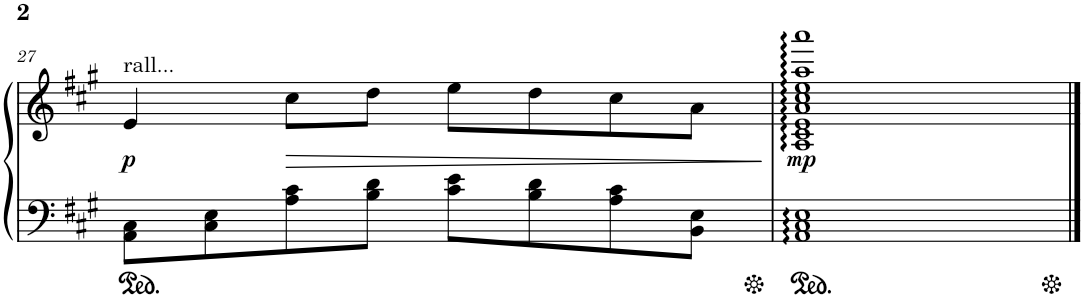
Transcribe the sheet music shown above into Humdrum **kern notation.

**kern	**kern	**dynam
*part1	*part1	*part1
*staff2	*staff1	*staff1/2
*I"Piano	*	*
*I'Pno.	*	*
!!LO:PB:g=z
*clefF4	*clefG2	*
*k[f#c#g#]	*k[f#c#g#]	*
*M4/4	*M4/4	*
=27	=27	=27
!	!LO:TX:a:t=rall...	!
!	!	!LO:DY:b
8AA\ 8C#\L	4e/	p
8C#\ 8E\	.	.
!	!	!LO:HP:b
8A\ 8c#\	8cc#\L	>
8B\ 8d\J	8dd\J	.
8c#\ 8e\L	8ee\L	.
8B\ 8d\	8dd\	.
8A\ 8c#\	8cc#\	.
8BB\ 8E\J	8a\J	.
.	.	]
=28	=28	=28
!	!	!LO:DY:b
1AA 1C# 1E	1A 1c# 1e 1a 1cc# 1ee 1aa 1aaa	mp
==	==	==
*-	*-	*-
